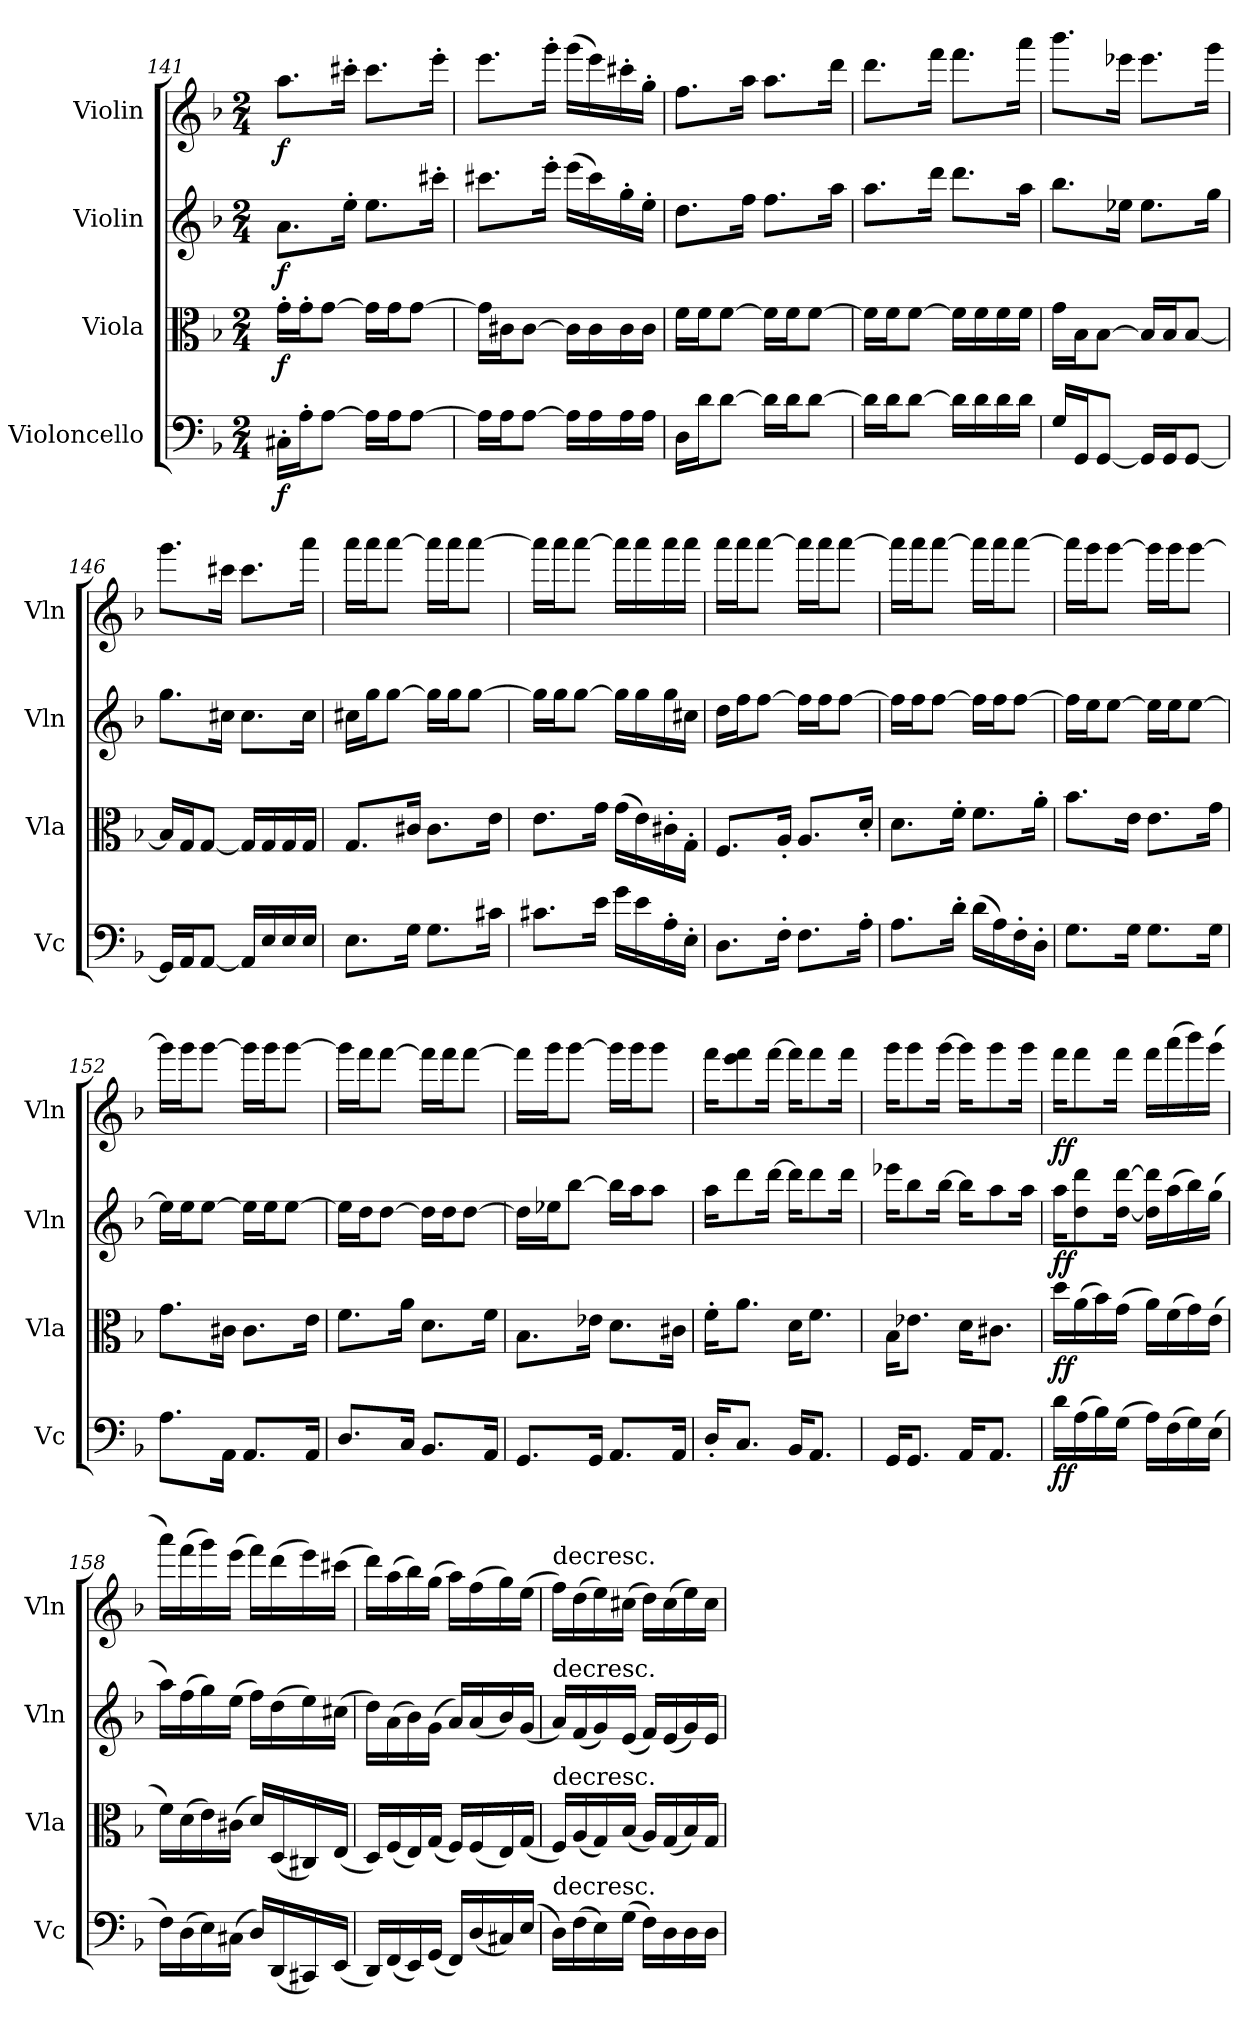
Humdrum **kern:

**kern	**dynam	**kern	**dynam	**kern	**dynam	**kern	**dynam
*part4	*part4	*part3	*part3	*part2	*part2	*part1	*part1
*staff4	*staff4	*staff3	*staff3	*staff2	*staff2	*staff1	*staff1
*I"Violoncello	*	*I"Viola	*	*I"Violin	*	*I"Violin	*
*I'Vc	*	*I'Vla	*	*I'Vln	*	*I'Vln	*
*clefF4	*	*clefC3	*	*clefG2	*	*clefG2	*
*k[b-]	*	*k[b-]	*	*k[b-]	*	*k[b-]	*
*M2/4	*	*M2/4	*	*M2/4	*	*M2/4	*
=141	=141	=141	=141	=141	=141	=141	=141
16C#X'\LL	f	16g'\LL	f	8.a\L	f	8.aa\L	f
16A'\J	.	16g'\J	.	.	.	.	.
[8A\J	.	[8g\J	.	.	.	.	.
.	.	.	.	16ee'\Jk	.	16ccc#X'\Jk	.
16A\LL]	.	16g\LL]	.	8.ee\L	.	8.ccc#\L	.
16A\J	.	16g\J	.	.	.	.	.
[8A\J	.	[8g\J	.	.	.	.	.
.	.	.	.	16ccc#X'\Jk	.	16eee'\Jk	.
=142	=142	=142	=142	=142	=142	=142	=142
16A\LL]	.	16g\LL]	.	8.ccc#X\L	.	8.eee\L	.
16A\J	.	16c#X\J	.	.	.	.	.
[8A\J	.	[8c#\J	.	.	.	.	.
.	.	.	.	16eee'\Jk	.	16ggg'\Jk	.
16A\LL]	.	16c#\LL]	.	(16eee\LL	.	(16ggg\LL	.
16A\	.	16c#\	.	16ccc#\)	.	16eee\)	.
16A\	.	16c#\	.	16gg'\	.	16ccc#X'\	.
16A\JJ	.	16c#\JJ	.	16ee'\JJ	.	16gg'\JJ	.
=143	=143	=143	=143	=143	=143	=143	=143
16D\LL	.	16f\LL	.	8.dd\L	.	8.ff\L	.
16d\J	.	16f\J	.	.	.	.	.
[8d\J	.	[8f\J	.	.	.	.	.
.	.	.	.	16ff\Jk	.	16aa\Jk	.
16d\LL]	.	16f\LL]	.	8.ff\L	.	8.aa\L	.
16d\J	.	16f\J	.	.	.	.	.
[8d\J	.	[8f\J	.	.	.	.	.
.	.	.	.	16aa\Jk	.	16ddd\Jk	.
=144	=144	=144	=144	=144	=144	=144	=144
16d\LL]	.	16f\LL]	.	8.aa\L	.	8.ddd\L	.
16d\J	.	16f\J	.	.	.	.	.
[8d\J	.	[8f\J	.	.	.	.	.
.	.	.	.	16ddd\Jk	.	16fff\Jk	.
16d\LL]	.	16f\LL]	.	8.ddd\L	.	8.fff\L	.
16d\	.	16f\	.	.	.	.	.
16d\	.	16f\	.	.	.	.	.
16d\JJ	.	16f\JJ	.	16aa\Jk	.	16aaa\Jk	.
=145	=145	=145	=145	=145	=145	=145	=145
16G/LL	.	16g\LL	.	8.bb-\L	.	8.bbb-\L	.
16GG/J	.	16B-\J	.	.	.	.	.
[8GG/J	.	[8B-\J	.	.	.	.	.
.	.	.	.	16ee-X\Jk	.	16eee-X\Jk	.
16GG/LL]	.	16B-/LL]	.	8.ee-\L	.	8.eee-\L	.
16GG/J	.	16B-/J	.	.	.	.	.
[8GG/J	.	[8B-/J	.	.	.	.	.
.	.	.	.	16gg\Jk	.	16ggg\Jk	.
=146	=146	=146	=146	=146	=146	=146	=146
16GG/LL]	.	16B-/LL]	.	8.gg\L	.	8.ggg\L	.
16AA/J	.	16G/J	.	.	.	.	.
[8AA/J	.	[8G/J	.	.	.	.	.
.	.	.	.	16cc#X\Jk	.	16ccc#X\Jk	.
16AA/LL]	.	16G/LL]	.	8.cc#\L	.	8.ccc#\L	.
16E/	.	16G/	.	.	.	.	.
16E/	.	16G/	.	.	.	.	.
16E/JJ	.	16G/JJ	.	16cc#\Jk	.	16aaa\Jk	.
=147	=147	=147	=147	=147	=147	=147	=147
8.E\L	.	8.G/L	.	16cc#X\LL	.	16aaa\LL	.
.	.	.	.	16gg\J	.	16aaa\J	.
.	.	.	.	[8gg\J	.	[8aaa\J	.
16G\Jk	.	16c#X/Jk	.	.	.	.	.
8.G\L	.	8.c#\L	.	16gg\LL]	.	16aaa\LL]	.
.	.	.	.	16gg\J	.	16aaa\J	.
.	.	.	.	[8gg\J	.	[8aaa\J	.
16c#X\Jk	.	16e\Jk	.	.	.	.	.
=148	=148	=148	=148	=148	=148	=148	=148
8.c#X\L	.	8.e\L	.	16gg\LL]	.	16aaa\LL]	.
.	.	.	.	16gg\J	.	16aaa\J	.
.	.	.	.	[8gg\J	.	[8aaa\J	.
16e\Jk	.	16g\Jk	.	.	.	.	.
16g\LL	.	(16g\LL	.	16gg\LL]	.	16aaa\LL]	.
16e\	.	16e\)	.	16gg\	.	16aaa\	.
16A'\	.	16c#X'\	.	16gg\	.	16aaa\	.
16E'\JJ	.	16G'\JJ	.	16cc#X\JJ	.	16aaa\JJ	.
=149	=149	=149	=149	=149	=149	=149	=149
8.D\L	.	8.F/L	.	16dd\LL	.	16aaa\LL	.
.	.	.	.	16ff\J	.	16aaa\J	.
.	.	.	.	[8ff\J	.	[8aaa\J	.
16F'\Jk	.	16A'/Jk	.	.	.	.	.
8.F\L	.	8.A/L	.	16ff\LL]	.	16aaa\LL]	.
.	.	.	.	16ff\J	.	16aaa\J	.
.	.	.	.	[8ff\J	.	[8aaa\J	.
16A'\Jk	.	16d'/Jk	.	.	.	.	.
=150	=150	=150	=150	=150	=150	=150	=150
8.A\L	.	8.d\L	.	16ff\LL]	.	16aaa\LL]	.
.	.	.	.	16ff\J	.	16aaa\J	.
.	.	.	.	[8ff\J	.	[8aaa\J	.
16d'\Jk	.	16f'\Jk	.	.	.	.	.
(16d\LL	.	8.f\L	.	16ff\LL]	.	16aaa\LL]	.
16A\)	.	.	.	16ff\J	.	16aaa\J	.
16F'\	.	.	.	[8ff\J	.	[8aaa\J	.
16D'\JJ	.	16a'\Jk	.	.	.	.	.
=151	=151	=151	=151	=151	=151	=151	=151
8.G\L	.	8.b-\L	.	16ff\LL]	.	16aaa\LL]	.
.	.	.	.	16ee\J	.	16ggg\J	.
.	.	.	.	[8ee\J	.	[8ggg\J	.
16G\Jk	.	16e\Jk	.	.	.	.	.
8.G\L	.	8.e\L	.	16ee\LL]	.	16ggg\LL]	.
.	.	.	.	16ee\J	.	16ggg\J	.
.	.	.	.	[8ee\J	.	[8ggg\J	.
16G\Jk	.	16g\Jk	.	.	.	.	.
=152	=152	=152	=152	=152	=152	=152	=152
8.A\L	.	8.g\L	.	16ee\LL]	.	16ggg\LL]	.
.	.	.	.	16ee\J	.	16ggg\J	.
.	.	.	.	[8ee\J	.	[8ggg\J	.
16AA\Jk	.	16c#X\Jk	.	.	.	.	.
8.AA/L	.	8.c#\L	.	16ee\LL]	.	16ggg\LL]	.
.	.	.	.	16ee\J	.	16ggg\J	.
.	.	.	.	[8ee\J	.	[8ggg\J	.
16AA/Jk	.	16e\Jk	.	.	.	.	.
=153	=153	=153	=153	=153	=153	=153	=153
8.D/L	.	8.f\L	.	16ee\LL]	.	16ggg\LL]	.
.	.	.	.	16dd\J	.	16fff\J	.
.	.	.	.	[8dd\J	.	[8fff\J	.
16C/Jk	.	16a\Jk	.	.	.	.	.
8.BB-/L	.	8.d\L	.	16dd\LL]	.	16fff\LL]	.
.	.	.	.	16dd\J	.	16fff\J	.
.	.	.	.	[8dd\J	.	[8fff\J	.
16AA/Jk	.	16f\Jk	.	.	.	.	.
=154	=154	=154	=154	=154	=154	=154	=154
8.GG/L	.	8.B-\L	.	16dd\LL]	.	16fff\LL]	.
.	.	.	.	16ee-X\J	.	16ggg\J	.
.	.	.	.	[8bb-\J	.	[8ggg\J	.
16GG/Jk	.	16e-X\Jk	.	.	.	.	.
8.AA/L	.	8.d\L	.	16bb-\LL]	.	16ggg\LL]	.
.	.	.	.	16aa\J	.	16ggg\J	.
.	.	.	.	8aa\J	.	8ggg\J	.
16AA/Jk	.	16c#X\Jk	.	.	.	.	.
=155	=155	=155	=155	=155	=155	=155	=155
16D'/KL	.	16f'\KL	.	16aa\KL	.	16fff\KL	.
8.C/J	.	8.a\J	.	8ddd\	.	8eee\ 8fff\	.
.	.	.	.	[16ddd\Jk	.	[16fff\Jk	.
16BB-/KL	.	16d\KL	.	16ddd\KL]	.	16fff\KL]	.
8.AA/J	.	8.f\J	.	8ddd\	.	8fff\	.
.	.	.	.	16ddd\Jk	.	16fff\Jk	.
=156	=156	=156	=156	=156	=156	=156	=156
16GG/KL	.	16B-\KL	.	16eee-X\KL	.	16ggg\KL	.
8.GG/J	.	8.e-X\J	.	8bb-\	.	8ggg\	.
.	.	.	.	[16bb-\Jk	.	[16ggg\Jk	.
16AA/KL	.	16d\KL	.	16bb-\KL]	.	16ggg\KL]	.
8.AA/J	.	8.c#X\J	.	8aa\	.	8ggg\	.
.	.	.	.	16aa\Jk	.	16ggg\Jk	.
=157	=157	=157	=157	=157	=157	=157	=157
16d\LL	ff	16dd\LL	ff	16aa\KL	ff	16fff\KL	ff
(16A\	.	(16a\	.	8dd\ 8ddd\	.	8fff\	.
16B-\)	.	16b-\)	.	.	.	.	.
(16G\JJ	.	(16g\JJ	.	[16dd\ [16ddd\Jk	.	16fff\Jk	.
16A\LL)	.	16a\LL)	.	16dd]\ 16ddd]\LL	.	16fff\LL	.
(16F\	.	(16f\	.	(16aa\	.	(16aaa\	.
16G\)	.	16g\)	.	16bb-\)	.	16bbb-\)	.
(16E\JJ	.	(16e\JJ	.	(16gg\JJ	.	(16ggg\JJ	.
=158	=158	=158	=158	=158	=158	=158	=158
16F\LL)	.	16f\LL)	.	16aa\LL)	.	16aaa\LL)	.
(16D\	.	(16d\	.	(16ff\	.	(16fff\	.
16E\)	.	16e\)	.	16gg\)	.	16ggg\)	.
(16C#X\JJ	.	(16c#X\JJ	.	(16ee\JJ	.	(16eee\JJ	.
16D/LL)	.	16d/LL)	.	16ff\LL)	.	16fff\LL)	.
(16DD/	.	(16D/	.	(16dd\	.	(16ddd\	.
16CC#X/)	.	16C#X/)	.	16ee\)	.	16eee\)	.
(16EE/JJ	.	(16E/JJ	.	(16cc#X\JJ	.	(16ccc#X\JJ	.
=159	=159	=159	=159	=159	=159	=159	=159
16DD/LL)	.	16D/LL)	.	16dd\LL)	.	16ddd\LL)	.
(16FF/	.	(16F/	.	(16a\	.	(16aa\	.
16EE/)	.	16E/)	.	16b-\)	.	16bb-\)	.
(16GG/JJ	.	(16G/JJ	.	(16g\JJ	.	(16gg\JJ	.
16FF/LL)	.	16F/LL)	.	16a/LL)	.	16aa\LL)	.
(16D/	.	(16F/	.	(16a/	.	(16ff\	.
16C#X/)	.	16E/)	.	16b-/)	.	16gg\)	.
(16E/JJ	.	(16G/JJ	.	(16g/JJ	.	(16ee\JJ	.
=160	=160	=160	=160	=160	=160	=160	=160
!	!	!	!	!	!	!LO:TX:t=decresc.	!
!	!	!	!	!LO:TX:t=decresc.	!	!	!
!	!	!LO:TX:t=decresc.	!	!	!	!	!
!LO:TX:t=decresc.	!	!	!	!	!	!	!
16D\LL)	.	16F/LL)	.	16a/LL)	.	16ff\LL)	.
(16F\	.	(16A/	.	(16f/	.	(16dd\	.
16E\)	.	16G/)	.	16g/)	.	16ee\)	.
(16G\JJ	.	(16B-/JJ	.	(16e/JJ	.	(16cc#X\JJ	.
16F\LL)	.	16A/LL)	.	16f/LL)	.	16dd\LL)	.
16D\	.	(16G/	.	(16e/	.	(16cc#\	.
16D\	.	16B-/)	.	16g/)	.	16ee\)	.
16D\JJ	.	16G/JJ	.	16e/JJ	.	16cc#\JJ	.
=	=	=	=	=	=	=	=
*-	*-	*-	*-	*-	*-	*-	*-
